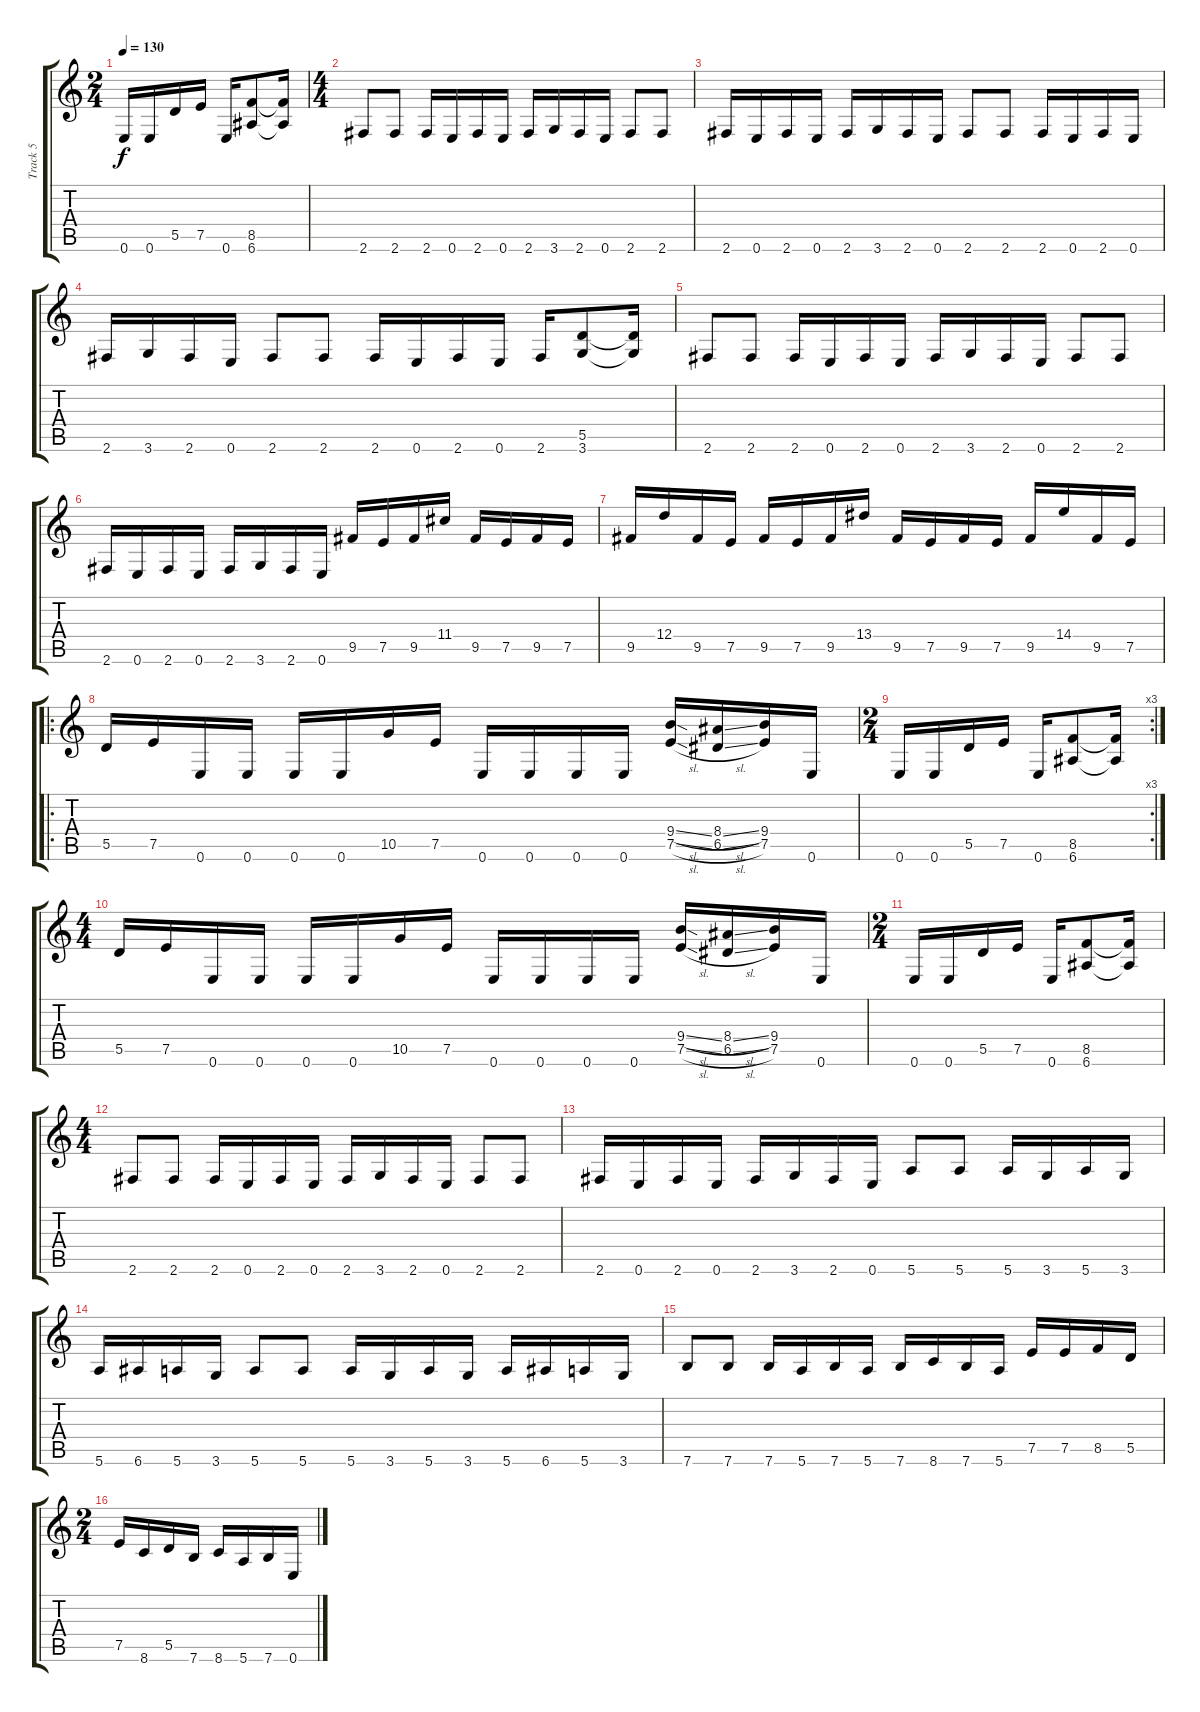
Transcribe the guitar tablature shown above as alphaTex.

\track ("Track 5" "Track 5") {instrument distortionguitar}
\staff {score tabs}
\tuning (E4 B3 G3 D3 A2 E2) {hide}
\ts (2 4)
\tempo 130
\clef g2
\ks c
0.6.16{dy f} 0.6.16 5.5.16 7.5.16 0.6.16 (8.5 6.6).8 (8.5{t} 6.6{t}).16 |
\ts (4 4)
2.6.8 2.6.8 2.6.16 0.6.16 2.6.16 0.6.16 2.6.16 3.6.16 2.6.16 0.6.16 2.6.8 2.6.8 |
2.6.16 0.6.16 2.6.16 0.6.16 2.6.16 3.6.16 2.6.16 0.6.16 2.6.8 2.6.8 2.6.16 0.6.16 2.6.16 0.6.16 |
2.6.16 3.6.16 2.6.16 0.6.16 2.6.8 2.6.8 2.6.16 0.6.16 2.6.16 0.6.16 2.6.16 (5.5 3.6).8 (5.5{t} 3.6{t}).16 |
2.6.8 2.6.8 2.6.16 0.6.16 2.6.16 0.6.16 2.6.16 3.6.16 2.6.16 0.6.16 2.6.8 2.6.8 |
2.6.16 0.6.16 2.6.16 0.6.16 2.6.16 3.6.16 2.6.16 0.6.16 9.5.16 7.5.16 9.5.16 11.4.16 9.5.16 7.5.16 9.5.16 7.5.16 |
9.5.16 12.4.16 9.5.16 7.5.16 9.5.16 7.5.16 9.5.16 13.4.16 9.5.16 7.5.16 9.5.16 7.5.16 9.5.16 14.4.16 9.5.16 7.5.16 |
\ro
5.5.16 7.5.16 0.6.16 0.6.16 0.6.16 0.6.16 10.5.16 7.5.16 0.6.16 0.6.16 0.6.16 0.6.16 (9.4{sl} 7.5{sl}).16 (8.4{sl} 6.5{sl}).16 (9.4 7.5).16 0.6.16 |
\rc 3
\ts (2 4)
0.6.16 0.6.16 5.5.16 7.5.16 0.6.16 (8.5 6.6).8 (8.5{t} 6.6{t}).16 |
\ts (4 4)
5.5.16 7.5.16 0.6.16 0.6.16 0.6.16 0.6.16 10.5.16 7.5.16 0.6.16 0.6.16 0.6.16 0.6.16 (9.4{sl} 7.5{sl}).16 (8.4{sl} 6.5{sl}).16 (9.4 7.5).16 0.6.16 |
\ts (2 4)
0.6.16 0.6.16 5.5.16 7.5.16 0.6.16 (8.5 6.6).8 (8.5{t} 6.6{t}).16 |
\ts (4 4)
2.6.8 2.6.8 2.6.16 0.6.16 2.6.16 0.6.16 2.6.16 3.6.16 2.6.16 0.6.16 2.6.8 2.6.8 |
2.6.16 0.6.16 2.6.16 0.6.16 2.6.16 3.6.16 2.6.16 0.6.16 5.6.8 5.6.8 5.6.16 3.6.16 5.6.16 3.6.16 |
5.6.16 6.6.16 5.6.16 3.6.16 5.6.8 5.6.8 5.6.16 3.6.16 5.6.16 3.6.16 5.6.16 6.6.16 5.6.16 3.6.16 |
7.6.8 7.6.8 7.6.16 5.6.16 7.6.16 5.6.16 7.6.16 8.6.16 7.6.16 5.6.16 7.5.16 7.5.16 8.5.16 5.5.16 |
\ts (2 4)
7.5.16 8.6.16 5.5.16 7.6.16 8.6.16 5.6.16 7.6.16 0.6.16
